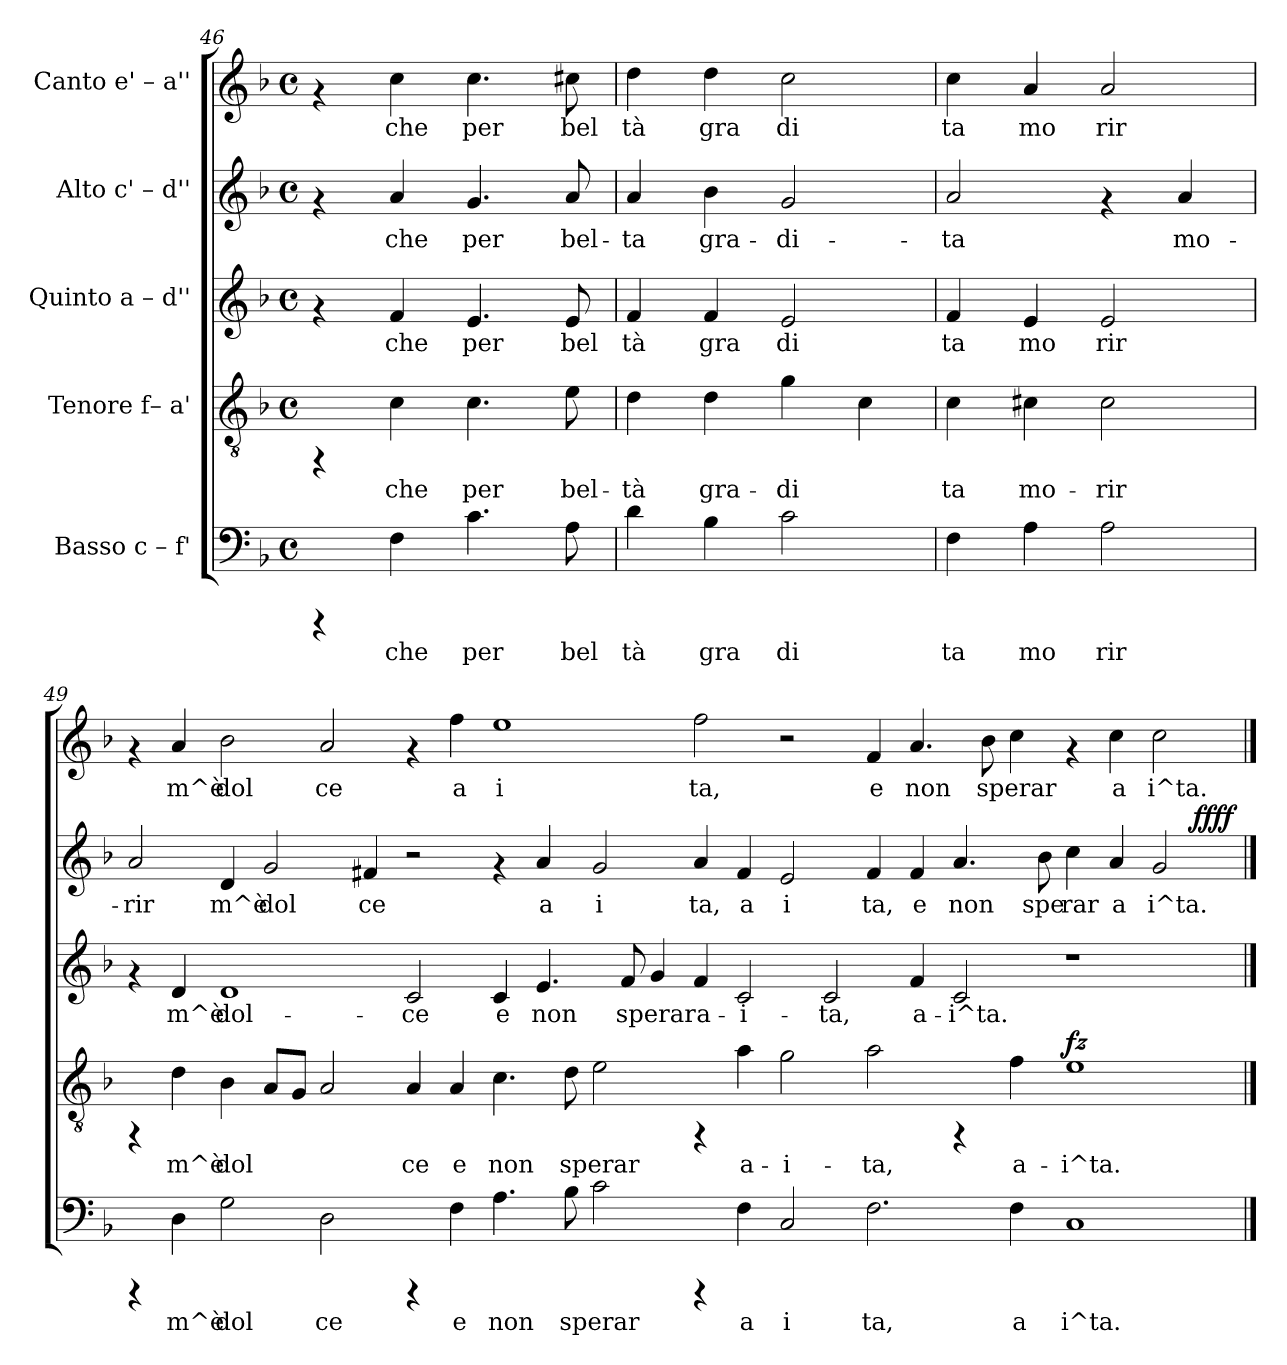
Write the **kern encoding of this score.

**kern	**text	**kern	**text	**dynam	**kern	**text	**kern	**text	**dynam	**kern	**text
*part5	*part5	*part4	*part4	*part4	*part3	*part3	*part2	*part2	*part2	*part1	*part1
*staff5	*staff5	*staff4	*staff4	*staff4	*staff3	*staff3	*staff2	*staff2	*staff2	*staff1	*staff1
*I"Basso  c – f'	*	*I"Tenore  f– a'	*	*	*I"Quinto  a – d''	*	*I"Alto  c' – d''	*	*	*I"Canto  e' – a''	*
*clefF4	*	*clefGv2	*	*	*clefG2	*	*clefG2	*	*	*clefG2	*
*k[b-]	*	*k[b-]	*	*	*k[b-]	*	*k[b-]	*	*	*k[b-]	*
*F:	*	*F:	*	*	*F:	*	*F:	*	*	*F:	*
*M4/4	*	*M4/4	*	*	*M4/4	*	*M4/4	*	*	*M4/4	*
*met(c)	*	*met(c)	*	*	*met(c)	*	*met(c)	*	*	*met(c)	*
=46	=46	=46	=46	=46	=46	=46	=46	=46	=46	=46	=46
4rCCC	.	4rFF	.	.	4rf	.	4rf	.	.	4rf	.
!	!LO:LY:b:cj	!	!LO:LY:b:rj	!	!	!LO:LY:b:rj	!	!LO:LY:b:rj	!	!	!LO:LY:b:rj
4F\	che	4c\	che	.	4f/	che	4a/	che	.	4cc\	che
!	!LO:LY:b:cj	!	!LO:LY:b:rj	!	!	!LO:LY:b:rj	!	!LO:LY:b:rj	!	!	!LO:LY:b:rj
4.c\	per	4.c\	per	.	4.e/	per	4.g/	per	.	4.cc\	per
!	!LO:LY:b:cj	!	!LO:LY:b:rj	!	!	!LO:LY:b:rj	!	!LO:LY:b:rj	!	!	!LO:LY:b:rj
8A\	bel	8e\	bel-	.	8e/	bel	8a/	bel-	.	8cc#X\	bel
=47	=47	=47	=47	=47	=47	=47	=47	=47	=47	=47	=47
!	!LO:LY:b:cj	!	!LO:LY:b:rj	!	!	!LO:LY:b:rj	!	!LO:LY:b:rj	!	!	!LO:LY:b:rj
4d\	tà	4d\	-tà	.	4f/	tà	4a/	-ta	.	4dd\	tà
!	!LO:LY:b:cj	!	!LO:LY:b:rj	!	!	!LO:LY:b:rj	!	!LO:LY:b:rj	!	!	!LO:LY:b:rj
4B-\	gra	4d\	gra-	.	4f/	gra	4b-\	gra-	.	4dd\	gra
!	!LO:LY:b:cj	!	!LO:LY:b:rj	!	!	!LO:LY:b:rj	!	!LO:LY:b:rj	!	!	!LO:LY:b:rj
2c\	di	4g\	-di-	.	2e/	di	2g/	-di-	.	2cc\	di
!	!	!	!LO:LY:b:rj	!	!	!	!	!	!	!	!
.	.	4c\	--	.	.	.	.	.	.	.	.
=48	=48	=48	=48	=48	=48	=48	=48	=48	=48	=48	=48
!	!LO:LY:b:cj	!	!LO:LY:b:rj	!	!	!LO:LY:b:rj	!	!LO:LY:b:rj	!	!	!LO:LY:b:rj
4F\	ta	4c\	-ta	.	4f/	ta	2a/	-ta	.	4cc\	ta
!	!LO:LY:b:cj	!	!LO:LY:b:rj	!	!	!LO:LY:b:rj	!	!	!	!	!LO:LY:b:rj
4A\	mo	4c#X\	mo-	.	4e/	mo	.	.	.	4a/	mo
!	!LO:LY:b:cj	!	!LO:LY:b:rj	!	!	!LO:LY:b:rj	!	!	!	!	!LO:LY:b:rj
2A\	rir	2c#\	-rir	.	2e/	rir	4rf	.	.	2a/	rir
!	!	!	!	!	!	!	!	!LO:LY:b:rj	!	!	!
.	.	.	.	.	.	.	4a/	mo-	.	.	.
!!LO:PB:g=z
=49	=49	=49	=49	=49	=49	=49	=49	=49	=49	=49	=49
!	!	!	!	!	!	!	!	!LO:LY:b:rj	!	!	!
*	*	*	*	*	*	*	*^	*	*	*	*
4rCCC	.	4rFF	.	.	4rf	.	2a/	1ryy	-rir	.	4rf	.
!	!LO:LY:b:cj	!	!LO:LY:b:rj	!	!	!LO:LY:b:rj	!	!	!	!	!	!LO:LY:b:rj
4D\	m^è	4d\	m^è	.	4d/	m^è	.	.	.	.	4a/	m^è
!	!LO:LY:b:cj	!	!LO:LY:b:rj	!	!	!LO:LY:b:rj	!	!	!LO:LY:b:rj	!	!	!LO:LY:b:rj
2G\	dol	4B-\	dol-	.	1d	dol-	4d/	.	m^è	.	2b-\	dol
!	!	!	!LO:LY:b:rj	!	!	!	!	!	!LO:LY:b:rj	!	!	!
.	.	8A/L	--	.	.	.	2g/	.	dol	.	.	.
!	!	!	!LO:LY:b:rj	!	!	!	!	!	!	!	!	!
.	.	8G/J	--	.	.	.	.	.	.	.	.	.
!	!LO:LY:b:cj	!	!LO:LY:b:rj	!	!	!	!	!	!	!	!	!LO:LY:b:rj
2D\	ce	2A/	--	.	.	.	.	1ryy	.	.	2a/	ce
!	!	!	!	!	!	!	!	!	!LO:LY:b:rj	!	!	!
.	.	.	.	.	.	.	4f#X/	.	ce	.	.	.
!	!	!	!LO:LY:b:rj	!	!	!LO:LY:b:rj	!	!	!	!	!	!
4rCCC	.	4A/	-ce	.	2c/	-ce	2r	.	.	.	4rf	.
!	!LO:LY:b:cj	!	!LO:LY:b:rj	!	!	!	!	!	!	!	!	!LO:LY:b:rj
4F\	e	4A/	e	.	.	.	.	.	.	.	4ff\	a
!	!LO:LY:b:cj	!	!LO:LY:b:rj	!	!	!LO:LY:b:rj	!	!	!	!	!	!LO:LY:b:rj
4.A\	non	4.c\	non	.	4c/	e	4rf	1ryy	.	.	1ee	i
!	!	!	!	!	!	!LO:LY:b:rj	!	!	!LO:LY:b:rj	!	!	!
.	.	.	.	.	4.e/	non	4a/	.	a	.	.	.
!	!LO:LY:b:cj	!	!LO:LY:b:rj	!	!	!	!	!	!	!	!	!
8B-\	sperar	8d\	sperar	.	.	.	.	.	.	.	.	.
!	!LO:LY:b:cj	!	!LO:LY:b:rj	!	!	!	!	!	!LO:LY:b:rj	!	!	!
2c\	.	2e\	.	.	.	.	2g/	.	i	.	.	.
!	!	!	!	!	!	!LO:LY:b:rj	!	!	!	!	!	!
.	.	.	.	.	8f/	sperar	.	.	.	.	.	.
!	!	!	!	!	!	!LO:LY:b:rj	!	!	!	!	!	!
.	.	.	.	.	4g/	.	.	.	.	.	.	.
!	!	!	!	!	!	!LO:LY:b:rj	!	!	!LO:LY:b:rj	!	!	!LO:LY:b:rj
4rCCC	.	4rFF	.	.	4f/	a-	4a/	1ryy	ta,	.	2ff\	ta,
!	!LO:LY:b:cj	!	!LO:LY:b:rj	!	!	!LO:LY:b:rj	!	!	!LO:LY:b:rj	!	!	!
4F\	a	4a\	a-	.	2c/	-i-	4f#/	.	a	.	.	.
!	!LO:LY:b:cj	!	!LO:LY:b:rj	!	!	!	!	!	!LO:LY:b:rj	!	!	!
2C/	i	2g\	-i-	.	.	.	2e/	.	i	.	2r	.
!	!	!	!	!	!	!LO:LY:b:rj	!	!	!	!	!	!
.	.	.	.	.	2c/	-ta,	.	.	.	.	.	.
!	!LO:LY:b:cj	!	!LO:LY:b:rj	!	!	!	!	!	!LO:LY:b:rj	!	!	!LO:LY:b:rj
2.F\	ta,	2a\	-ta,	.	.	.	4f#/	1ryy	ta,	.	4f/	e
!	!	!	!	!	!	!LO:LY:b:rj	!	!	!LO:LY:b:rj	!	!	!LO:LY:b:rj
.	.	.	.	.	4f/	a-	4f#/	.	e	.	4.a/	non
!	!	!	!	!	!	!LO:LY:b:rj	!	!	!LO:LY:b:rj	!	!	!
.	.	4rFF	.	.	2c/	-i^ta.	4.a/	.	non	.	.	.
!	!	!	!	!	!	!	!	!	!	!	!	!LO:LY:b:rj
.	.	.	.	.	.	.	.	.	.	.	8b-\	sperar
!	!LO:LY:b:cj	!	!LO:LY:b:rj	!	!	!	!	!	!	!	!	!LO:LY:b:rj
4F\	a	4f\	a-	.	.	.	.	.	.	.	4cc\	.
!	!	!	!	!	!	!	!	!	!LO:LY:b:rj	!	!	!
.	.	.	.	.	.	.	8b-\	.	spe	.	.	.
!	!LO:LY:b:cj	!	!LO:LY:b:rj	!LO:DY:a	!	!	!	!	!LO:LY:b:rj	!	!	!
1C	i^ta.	1e	-i^ta.-	fz	1r	.	4cc\	2ryy	rar	.	4rf	.
!	!	!	!	!	!	!	!	!	!LO:LY:b:rj	!	!	!LO:LY:b:rj
.	.	.	.	.	.	.	4a/	.	a	.	4cc\	a
!	!	!	!	!	!	!	!	!	!LO:LY:b:rj	!	!	!LO:LY:b:rj
.	.	.	.	.	.	.	2g/	8...ryy	i^ta.	.	2cc\	i^ta.
!	!	!	!	!	!	!	!	!	!	!LO:DY:b	!	!
.	.	.	.	.	.	.	.	4ryy	.	ffff	.	.
.	.	.	.	.	.	.	.	64ryy	.	.	.	.
*	*	*	*	*	*	*	*v	*v	*	*	*	*
==	==	==	==	==	==	==	==	==	==	==	==
*-	*-	*-	*-	*-	*-	*-	*-	*-	*-	*-	*-
